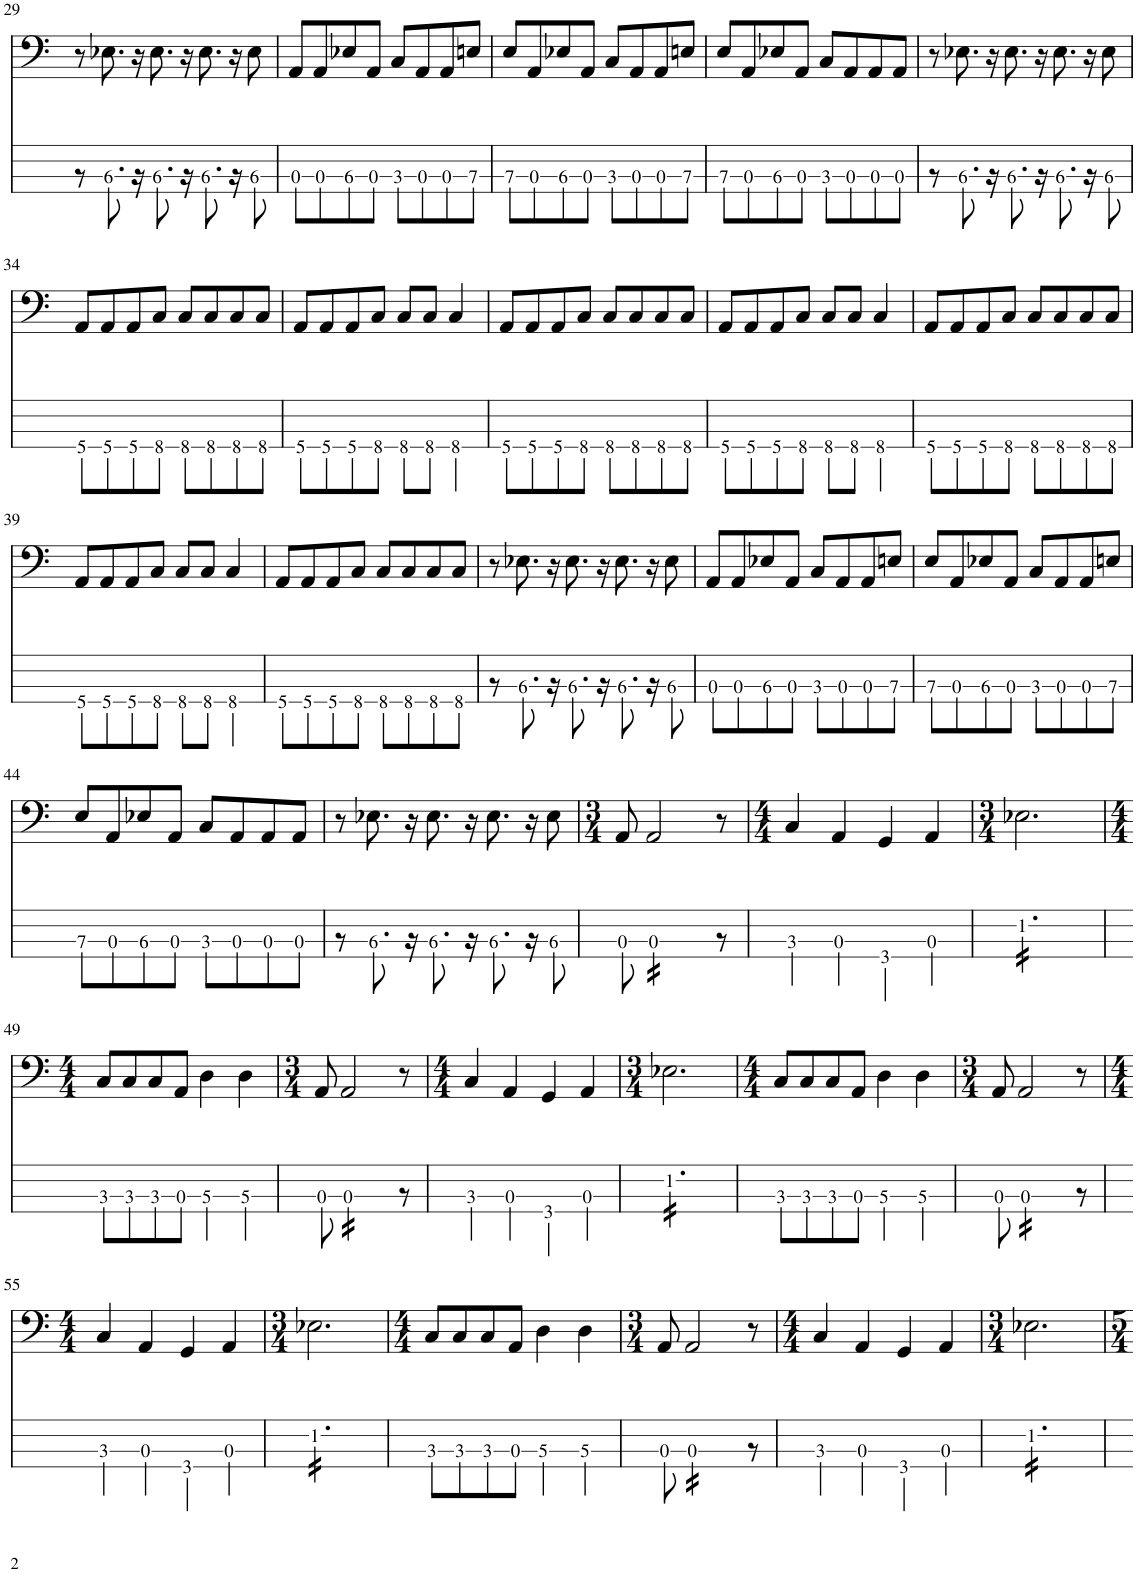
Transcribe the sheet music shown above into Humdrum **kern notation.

**kern	**kern
*part1	*part1
*staff2	*staff1
*I"Electric Bass	*
*I'El. B.	*
!!LO:PB:g=z
*	*clefF4
*Trd7c12	*Trd7c12
*k[]	*k[]
*M4/4	*M4/4
=29	=29
8r	8r
8.E-\	8.E-X\
16r	16r
8.E-\	8.E-\
16r	16r
8.E-\	8.E-\
16r	16r
8E-\	8E-\
=30	=30
8AA\L	8AA/L
8AA\	8AA/
8E-\	8E-X/
8AA\J	8AA/J
8C\L	8C/L
8AA\	8AA/
8AA\	8AA/
8E\J	8En/J
=31	=31
8E\L	8E/L
8AA\	8AA/
8E-\	8E-X/
8AA\J	8AA/J
8C\L	8C/L
8AA\	8AA/
8AA\	8AA/
8E\J	8En/J
=32	=32
8E\L	8E/L
8AA\	8AA/
8E-\	8E-X/
8AA\J	8AA/J
8C\L	8C/L
8AA\	8AA/
8AA\	8AA/
8AA\J	8AA/J
=33	=33
8r	8r
8.E-\	8.E-X\
16r	16r
8.E-\	8.E-\
16r	16r
8.E-\	8.E-\
16r	16r
8E-\	8E-\
!!LO:LB:g=z
=34	=34
8AA\L	8AA/L
8AA\	8AA/
8AA\	8AA/
8C\J	8C/J
8C\L	8C/L
8C\	8C/
8C\	8C/
8C\J	8C/J
=35	=35
8AA\L	8AA/L
8AA\	8AA/
8AA\	8AA/
8C\J	8C/J
8C\L	8C/L
8C\J	8C/J
4C\	4C/
=36	=36
8AA\L	8AA/L
8AA\	8AA/
8AA\	8AA/
8C\J	8C/J
8C\L	8C/L
8C\	8C/
8C\	8C/
8C\J	8C/J
=37	=37
8AA\L	8AA/L
8AA\	8AA/
8AA\	8AA/
8C\J	8C/J
8C\L	8C/L
8C\J	8C/J
4C\	4C/
=38	=38
8AA\L	8AA/L
8AA\	8AA/
8AA\	8AA/
8C\J	8C/J
8C\L	8C/L
8C\	8C/
8C\	8C/
8C\J	8C/J
!!LO:LB:g=z
=39	=39
8AA\L	8AA/L
8AA\	8AA/
8AA\	8AA/
8C\J	8C/J
8C\L	8C/L
8C\J	8C/J
4C\	4C/
=40	=40
8AA\L	8AA/L
8AA\	8AA/
8AA\	8AA/
8C\J	8C/J
8C\L	8C/L
8C\	8C/
8C\	8C/
8C\J	8C/J
=41	=41
8r	8r
8.E-\	8.E-X\
16r	16r
8.E-\	8.E-\
16r	16r
8.E-\	8.E-\
16r	16r
8E-\	8E-\
=42	=42
8AA\L	8AA/L
8AA\	8AA/
8E-\	8E-X/
8AA\J	8AA/J
8C\L	8C/L
8AA\	8AA/
8AA\	8AA/
8E\J	8En/J
=43	=43
8E\L	8E/L
8AA\	8AA/
8E-\	8E-X/
8AA\J	8AA/J
8C\L	8C/L
8AA\	8AA/
8AA\	8AA/
8E\J	8En/J
!!LO:LB:g=z
=44	=44
8E\L	8E/L
8AA\	8AA/
8E-\	8E-X/
8AA\J	8AA/J
8C\L	8C/L
8AA\	8AA/
8AA\	8AA/
8AA\J	8AA/J
=45	=45
8r	8r
8.E-\	8.E-X\
16r	16r
8.E-\	8.E-\
16r	16r
8.E-\	8.E-\
16r	16r
8E-\	8E-\
=46	=46
*M3/4	*M3/4
8AA\	8AA/
2AA\	2AA/
8r	8r
=47	=47
*M4/4	*M4/4
4C\	4C/
4AA\	4AA/
4GG\	4GG/
4AA\	4AA/
=48	=48
*M3/4	*M3/4
2.E-X\	2.E-X\
!!LO:LB:g=z
=49	=49
*M4/4	*M4/4
8C\L	8C/L
8C\	8C/
8C\	8C/
8AA\J	8AA/J
4D\	4D\
4D\	4D\
=50	=50
*M3/4	*M3/4
8AA\	8AA/
2AA\	2AA/
8r	8r
=51	=51
*M4/4	*M4/4
4C\	4C/
4AA\	4AA/
4GG\	4GG/
4AA\	4AA/
=52	=52
*M3/4	*M3/4
2.E-X\	2.E-X\
=53	=53
*M4/4	*M4/4
8C\L	8C/L
8C\	8C/
8C\	8C/
8AA\J	8AA/J
4D\	4D\
4D\	4D\
=54	=54
*M3/4	*M3/4
8AA\	8AA/
2AA\	2AA/
8r	8r
!!LO:LB:g=z
=55	=55
*M4/4	*M4/4
4C\	4C/
4AA\	4AA/
4GG\	4GG/
4AA\	4AA/
=56	=56
*M3/4	*M3/4
2.E-X\	2.E-X\
=57	=57
*M4/4	*M4/4
8C\L	8C/L
8C\	8C/
8C\	8C/
8AA\J	8AA/J
4D\	4D\
4D\	4D\
=58	=58
*M3/4	*M3/4
8AA\	8AA/
2AA\	2AA/
8r	8r
=59	=59
*M4/4	*M4/4
4C\	4C/
4AA\	4AA/
4GG\	4GG/
4AA\	4AA/
=60	=60
*M3/4	*M3/4
2.E-X\	2.E-X\
=	=
*-	*-
